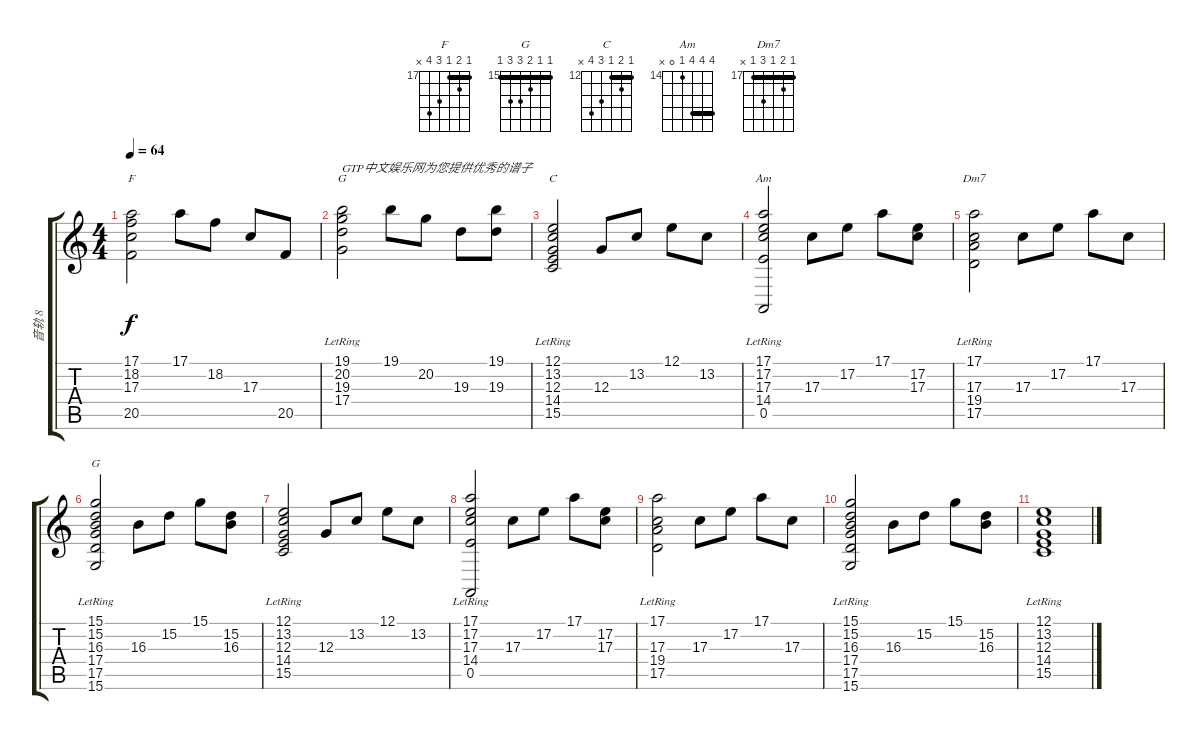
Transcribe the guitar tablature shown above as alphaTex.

\track ("音轨 8" "音轨 8") {instrument frenchhorn}
\staff {score tabs}
\tuning (E4 B3 G3 D3 A2 E2) {hide}
\chord ("F" 17 18 17 19 20 x) {firstfret 17 barre 17}
\chord ("G" 19 20 19 17 x x) {firstfret 17 barre 19}
\chord ("C" 12 13 12 14 15 x) {firstfret 12 barre 12}
\chord ("Am" 17 17 17 14 0 x) {firstfret 14 barre 17}
\chord ("Dm7" 17 18 17 19 17 x) {firstfret 17 barre 17}
\chord ("G" 15 15 16 17 17 15) {firstfret 15 barre 15}
\ts (4 4)
\tempo 64
\clef g2
\ks c
(17.1 18.2 17.3 20.5).2{ch "F" dy f} 17.1.8 18.2.8 17.3.8 20.5.8 |
(19.1{lr} 20.2{lr} 19.3{lr} 17.4{lr}).2{ch "G" txt "GTP中文娱乐网为您提供优秀的谱子"} 19.1.8 20.2.8 19.3.8 (19.1 19.3).8 |
(12.1{lr} 13.2{lr} 12.3{lr} 14.4{lr} 15.5{lr}).2{ch "C"} 12.3.8 13.2.8 12.1.8 13.2.8 |
(17.1{lr} 17.2{lr} 17.3{lr} 14.4{lr} 0.5).2{ch "Am"} 17.3.8 17.2.8 17.1.8 (17.2 17.3).8 |
(17.1{lr} 17.3{lr} 19.4 17.5).2{ch "Dm7"} 17.3.8 17.2.8 17.1.8 17.3.8 |
(15.1{lr} 15.2{lr} 16.3{lr} 17.4{lr} 17.5{lr} 15.6{lr}).2{ch "G"} 16.3.8 15.2.8 15.1.8 (15.2 16.3).8 |
(12.1{lr} 13.2{lr} 12.3{lr} 14.4{lr} 15.5{lr}).2 12.3.8 13.2.8 12.1.8 13.2.8 |
(17.1{lr} 17.2{lr} 17.3{lr} 14.4{lr} 0.5).2 17.3.8 17.2.8 17.1.8 (17.2 17.3).8 |
(17.1{lr} 17.3{lr} 19.4 17.5).2 17.3.8 17.2.8 17.1.8 17.3.8 |
(15.1{lr} 15.2{lr} 16.3{lr} 17.4{lr} 17.5{lr} 15.6{lr}).2 16.3.8 15.2.8 15.1.8 (15.2 16.3).8 |
(12.1{lr} 13.2{lr} 12.3{lr} 14.4{lr} 15.5{lr}).1
